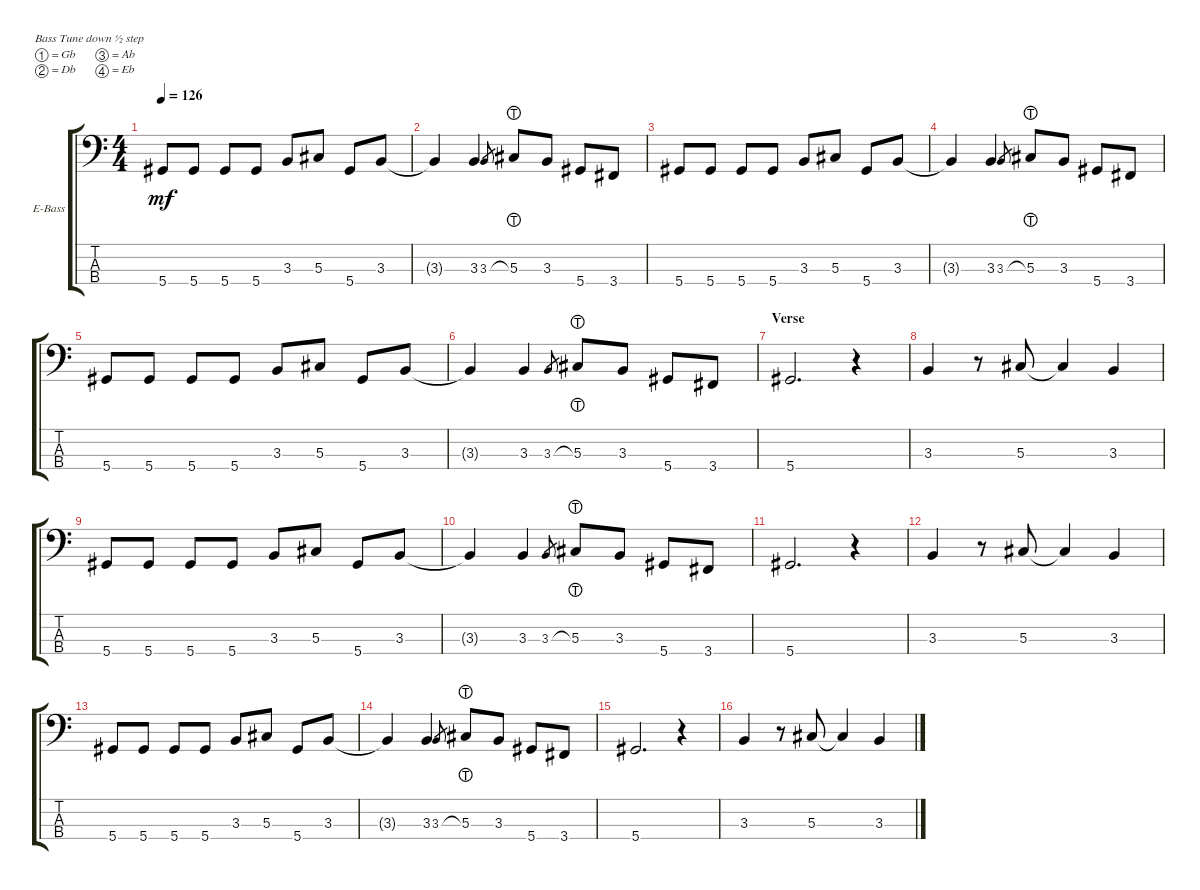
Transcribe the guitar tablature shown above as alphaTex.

\defaultSystemsLayout 4
\bracketExtendMode groupsimilarinstruments
\firstSystemTrackNameOrientation horizontal
\otherSystemsTrackNameOrientation horizontal
\track ("GENE SIMMONS" "E-Bass") {instrument electricbassfinger}
\staff {score tabs}
\tuning (Gb2 Db2 Ab1 Eb1)
\ts (4 4)
\tempo 126
\clef f4
\ks c
5.4.8{dy mf} 5.4.8 5.4.8 5.4.8 3.3.8 5.3.8 5.4.8 3.3.8 |
3.3{t}.4 3.3.4 3.3.8{gr} 5.3{lht}.8 3.3.8 5.4.8 3.4.8 |
5.4.8 5.4.8 5.4.8 5.4.8 3.3.8 5.3.8 5.4.8 3.3.8 |
3.3{t}.4 3.3.4 3.3.8{gr} 5.3{lht}.8 3.3.8 5.4.8 3.4.8 |
5.4.8 5.4.8 5.4.8 5.4.8 3.3.8 5.3.8 5.4.8 3.3.8 |
3.3{t}.4 3.3.4 3.3.8{gr} 5.3{lht}.8 3.3.8 5.4.8 3.4.8 |
\section ("" "Verse")
5.4.2{d} r.4 |
3.3.4 r.8 5.3.8 5.3{t}.4 3.3.4 |
5.4.8 5.4.8 5.4.8 5.4.8 3.3.8 5.3.8 5.4.8 3.3.8 |
3.3{t}.4 3.3.4 3.3.8{gr} 5.3{lht}.8 3.3.8 5.4.8 3.4.8 |
5.4.2{d} r.4 |
3.3.4 r.8 5.3.8 5.3{t}.4 3.3.4 |
5.4.8 5.4.8 5.4.8 5.4.8 3.3.8 5.3.8 5.4.8 3.3.8 |
3.3{t}.4 3.3.4 3.3.8{gr} 5.3{lht}.8 3.3.8 5.4.8 3.4.8 |
5.4.2{d} r.4 |
3.3.4 r.8 5.3.8 5.3{t}.4 3.3.4
